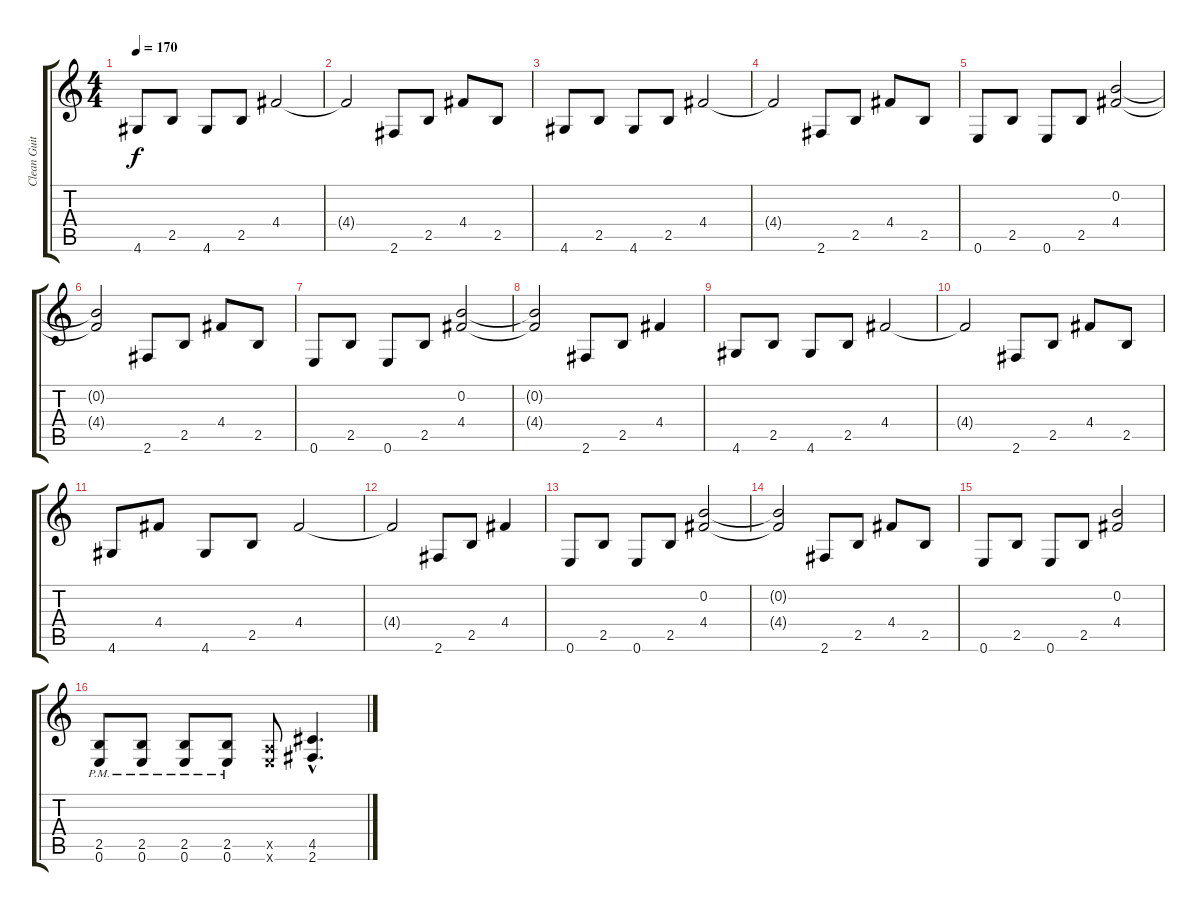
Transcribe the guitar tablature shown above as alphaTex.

\track ("Clean Guitar" "Clean Guit") {instrument electricguitarclean}
\staff {score tabs}
\tuning (E4 B3 G3 D3 A2 E2) {hide}
\ts (4 4)
\tempo 170
\clef g2
\ks c
4.6.8{dy f} 2.5.8 4.6.8 2.5.8 4.4.2 |
4.4{t}.2 2.6.8 2.5.8 4.4.8 2.5.8 |
4.6.8 2.5.8 4.6.8 2.5.8 4.4.2 |
4.4{t}.2 2.6.8 2.5.8 4.4.8 2.5.8 |
0.6.8 2.5.8 0.6.8 2.5.8 (0.2 4.4).2 |
(0.2{t} 4.4{t}).2 2.6.8 2.5.8 4.4.8 2.5.8 |
0.6.8 2.5.8 0.6.8 2.5.8 (0.2 4.4).2 |
(0.2{t} 4.4{t}).2 2.6.8 2.5.8 4.4.4 |
4.6.8 2.5.8 4.6.8 2.5.8 4.4.2 |
4.4{t}.2 2.6.8 2.5.8 4.4.8 2.5.8 |
4.6.8 4.4.8 4.6.8 2.5.8 4.4.2 |
4.4{t}.2 2.6.8 2.5.8 4.4.4 |
0.6.8 2.5.8 0.6.8 2.5.8 (0.2 4.4).2 |
(0.2{t} 4.4{t}).2 2.6.8 2.5.8 4.4.8 2.5.8 |
0.6.8 2.5.8 0.6.8 2.5.8 (0.2 4.4).2 |
(2.5{pm} 0.6{pm}).8 (2.5{pm} 0.6{pm}).8 (2.5{pm} 0.6{pm}).8 (2.5{pm} 0.6{pm}).8 (0.5{x} 0.6{x}).8 (4.5{hac} 2.6{hac}).4{d}
